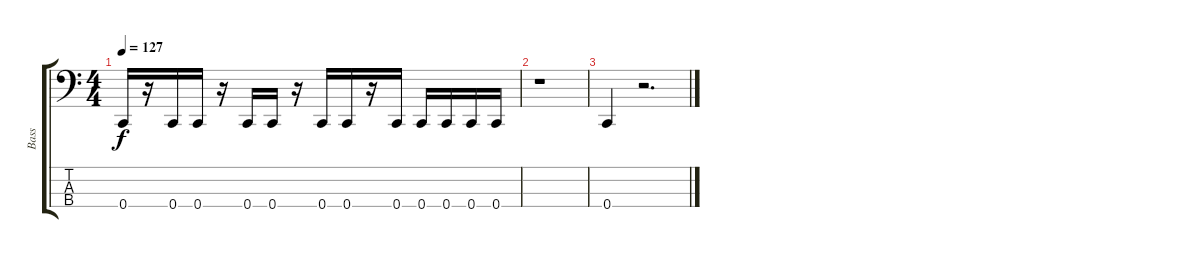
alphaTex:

\track ("Bass" "Bass") {instrument electricbasspick}
\staff {score tabs}
\tuning (F2 C2 G1 C1) {hide}
\ts (4 4)
\tempo 127
\clef f4
\ks c
0.4.16{dy f} r.16 0.4.16 0.4.16 r.16 0.4.16 0.4.16 r.16 0.4.16 0.4.16 r.16 0.4.16 0.4.16 0.4.16 0.4.16 0.4.16 |
r.1 |
0.4.4 r.2{d}
